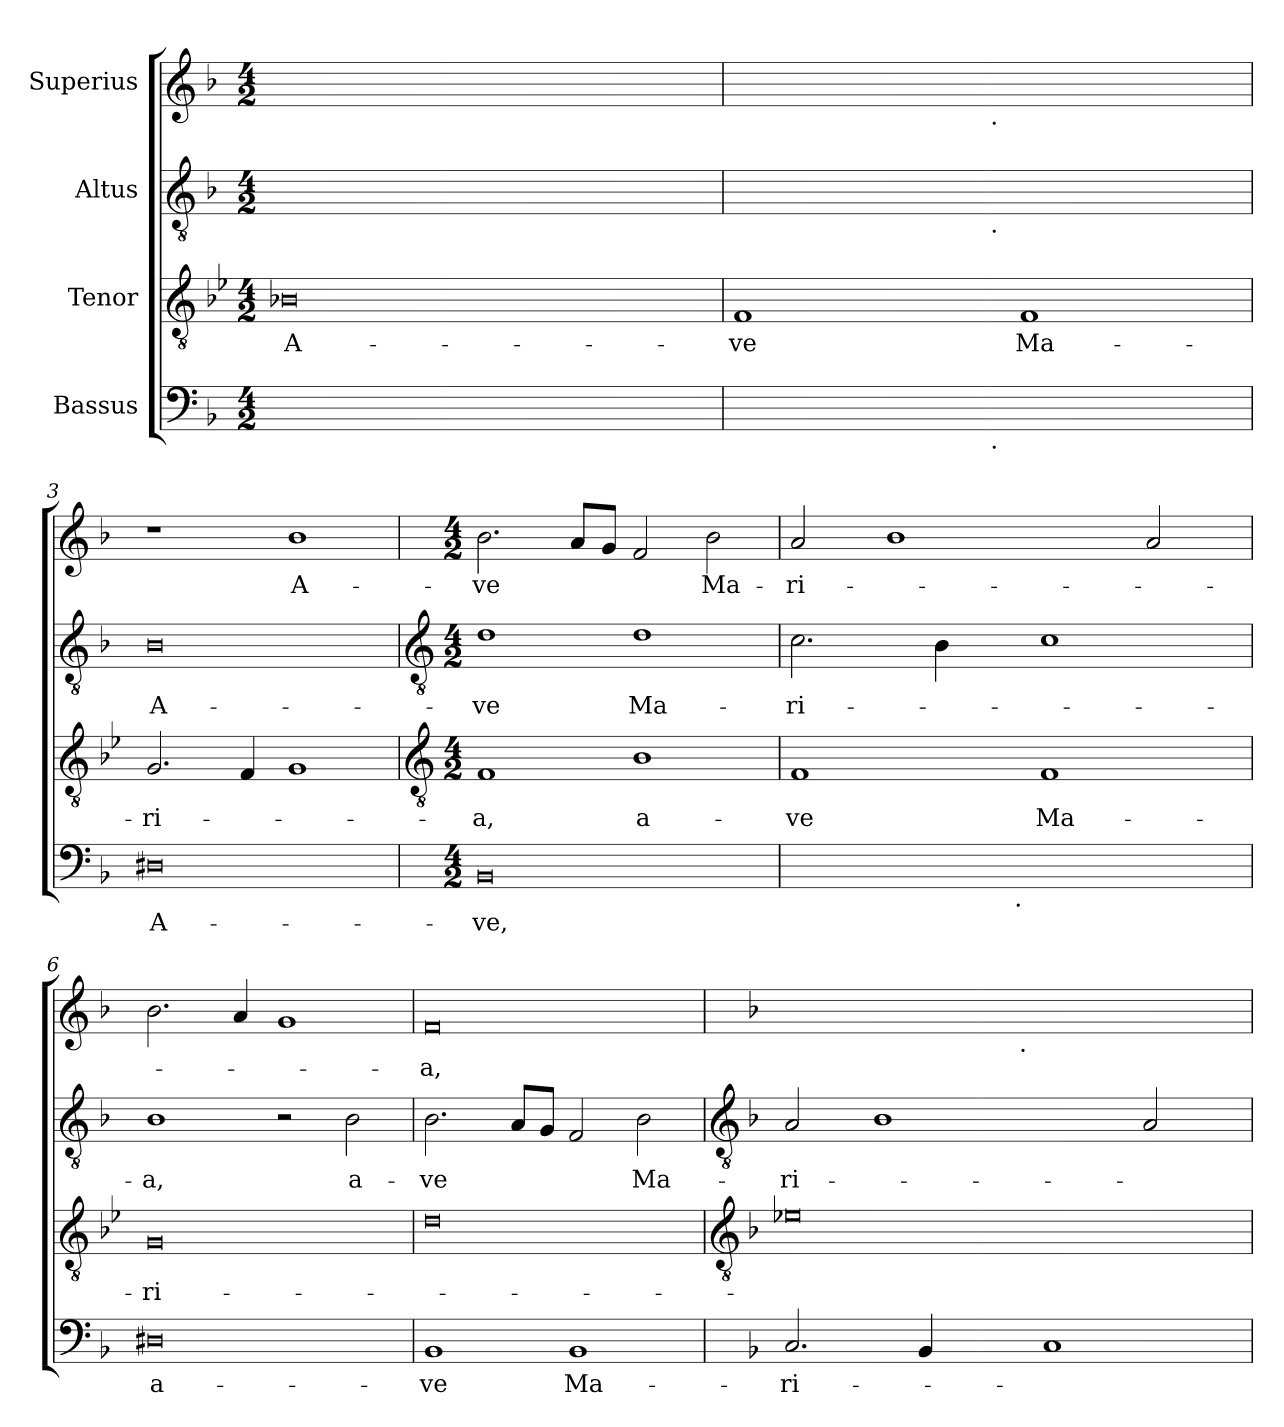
**kern	**text	**kern	**text	**kern	**text	**kern	**text
*part4	*part4	*part3	*part3	*part2	*part2	*part1	*part1
*staff4	*staff4	*staff3	*staff3	*staff2	*staff2	*staff1	*staff1
*I"Bassus	*	*I"Tenor	*	*I"Altus	*	*I"Superius	*
*clefF4	*	*clefGv2	*	*clefGv2	*	*clefG2	*
*ITrd-3c-5	*	*	*	*ITrd-3c-5	*	*ITrd-3c-5	*
*k[b-e-]	*	*k[b-e-]	*	*k[b-e-]	*	*k[b-e-]	*
*B-:	*	*B-:	*	*B-:	*	*B-:	*
*M4/2	*	*M4/2	*	*M4/2	*	*M4/2	*
=1	=1	=1	=1	=1	=1	=1	=1
!	!	!	!LO:LY:b	!	!	!	!
4ryy	.	0B-X	A-	4ryy	.	4ryy	.
4ryy	.	.	.	4ryy	.	4ryy	.
4ryy	.	.	.	4ryy	.	4ryy	.
4ryy	.	.	.	4ryy	.	4ryy	.
4ryy	.	.	.	4ryy	.	4ryy	.
4ryy	.	.	.	4ryy	.	4ryy	.
4ryy	.	.	.	4ryy	.	4ryy	.
4ryy	.	.	.	4ryy	.	4ryy	.
=2	=2	=2	=2	=2	=2	=2	=2
!	!	!	!LO:LY:b	!	!	!	!
4ryy	.	1F	-ve	4ryy	.	4ryy	.
4ryy	.	.	.	4ryy	.	4ryy	.
4ryy	.	.	.	4ryy	.	4ryy	.
32ryy	.	.	.	32ryy	.	32ryy	.
32ryy	.	.	.	32ryy	.	32ryy	.
32ryy	.	.	.	32ryy	.	32ryy	.
32ryy	.	.	.	32ryy	.	32ryy	.
32ryy	.	.	.	32ryy	.	32ryy	.
32ryy	.	.	.	32ryy	.	32ryy	.
!	!	!	!	!	!	!LO:TX:b:t=.	!
!	!	!	!	!LO:TX:b:t=.	!	!	!
!LO:TX:b:t=.	!	!	!	!	!	!	!
32ryy	.	.	.	32ryy	.	32ryy	.
4ryy	.	.	.	4ryy	.	4ryy	.
!	!	!	!LO:LY:b	!	!	!	!
.	.	1F	Ma-	.	.	.	.
4ryy	.	.	.	4ryy	.	4ryy	.
4ryy	.	.	.	4ryy	.	4ryy	.
4ryy	.	.	.	4ryy	.	4ryy	.
32ryy	.	.	.	32ryy	.	32ryy	.
=3	=3	=3	=3	=3	=3	=3	=3
!	!LO:LY:b	!	!LO:LY:b	!	!LO:LY:b	!	!
0G#X	A-	2.G/	-ri-	0e-	A-	1r	.
.	.	4F/	.	.	.	.	.
!	!	!	!	!	!	!	!LO:LY:b
.	.	1G	.	.	.	1ee-	A-
!!LO:LB:g=z
=4	=4	=4	=4	=4	=4	=4	=4
*	*	*clefGv2	*	*clefGv2	*	*	*
*M4/2	*	*M4/2	*	*M4/2	*	*M4/2	*
!	!LO:LY:b	!	!LO:LY:b	!	!LO:LY:b	!	!LO:LY:b
0E-	-ve,	1F	-a,	1g	-ve	2.ee-\	-ve
.	.	.	.	.	.	8dd/L	.
.	.	.	.	.	.	8cc/J	.
!	!	!	!LO:LY:b	!	!LO:LY:b	!	!
.	.	1B-	a-	1g	Ma-	2b-/	.
!	!	!	!	!	!	!	!LO:LY:b
.	.	.	.	.	.	2ee-\	Ma-
=5	=5	=5	=5	=5	=5	=5	=5
!	!	!	!LO:LY:b	!	!LO:LY:b	!	!LO:LY:b
4ryy	.	1F	-ve	2.f\	-ri-	2dd/	-ri-
4ryy	.	.	.	.	.	.	.
4ryy	.	.	.	.	.	1ee-	.
32ryy	.	.	.	4e-\	.	.	.
32ryy	.	.	.	.	.	.	.
32ryy	.	.	.	.	.	.	.
32ryy	.	.	.	.	.	.	.
32ryy	.	.	.	.	.	.	.
32ryy	.	.	.	.	.	.	.
!LO:TX:b:t=.	!	!	!	!	!	!	!
32ryy	.	.	.	.	.	.	.
4ryy	.	.	.	.	.	.	.
!	!	!	!LO:LY:b	!	!	!	!
.	.	1F	Ma-	1f	.	.	.
4ryy	.	.	.	.	.	.	.
4ryy	.	.	.	.	.	.	.
.	.	.	.	.	.	2dd/	.
4ryy	.	.	.	.	.	.	.
32ryy	.	.	.	.	.	.	.
=6	=6	=6	=6	=6	=6	=6	=6
!	!LO:LY:b	!	!LO:LY:b	!	!LO:LY:b	!	!
0G#X	a-	0G	-ri-	1e-	-a,	2.ee-\	.
.	.	.	.	.	.	4dd/	.
.	.	.	.	2r	.	1cc	.
!	!	!	!	!	!LO:LY:b	!	!
.	.	.	.	2e-\	a-	.	.
=7	=7	=7	=7	=7	=7	=7	=7
!	!LO:LY:b	!	!	!	!LO:LY:b	!	!LO:LY:b
1E-	-ve	0d	.	2.e-\	-ve	0b-	-a,
.	.	.	.	8d/L	.	.	.
.	.	.	.	8c/J	.	.	.
!	!LO:LY:b	!	!	!	!	!	!
1E-	Ma-	.	.	2B-/	.	.	.
!	!	!	!	!	!LO:LY:b	!	!
.	.	.	.	2e-\	Ma-	.	.
!!LO:LB:g=z
=8	=8	=8	=8	=8	=8	=8	=8
*	*	*clefGv2	*	*clefGv2	*	*	*
*	*	*k[b-]	*	*	*	*	*
*	*	*F:	*	*	*	*	*
!	!LO:LY:b	!	!	!	!LO:LY:b	!	!
2.F/	-ri-	0e-X	.	2d/	-ri-	4ryy	.
.	.	.	.	.	.	4ryy	.
.	.	.	.	1e-	.	4ryy	.
4E-/	.	.	.	.	.	64ryy	.
.	.	.	.	.	.	64ryy	.
.	.	.	.	.	.	64ryy	.
.	.	.	.	.	.	64ryy	.
.	.	.	.	.	.	64ryy	.
.	.	.	.	.	.	64ryy	.
.	.	.	.	.	.	64ryy	.
.	.	.	.	.	.	64ryy	.
.	.	.	.	.	.	64ryy	.
.	.	.	.	.	.	64ryy	.
.	.	.	.	.	.	64ryy	.
.	.	.	.	.	.	64ryy	.
!	!	!	!	!	!	!LO:TX:b:t=.	!
.	.	.	.	.	.	64ryy	.
.	.	.	.	.	.	4ryy	.
1F	.	.	.	.	.	.	.
.	.	.	.	.	.	4ryy	.
.	.	.	.	.	.	4ryy	.
.	.	.	.	2d/	.	.	.
.	.	.	.	.	.	4ryy	.
.	.	.	.	.	.	64ryy	.
.	.	.	.	.	.	64ryy	.
.	.	.	.	.	.	64ryy	.
=	=	=	=	=	=	=	=
*-	*-	*-	*-	*-	*-	*-	*-
